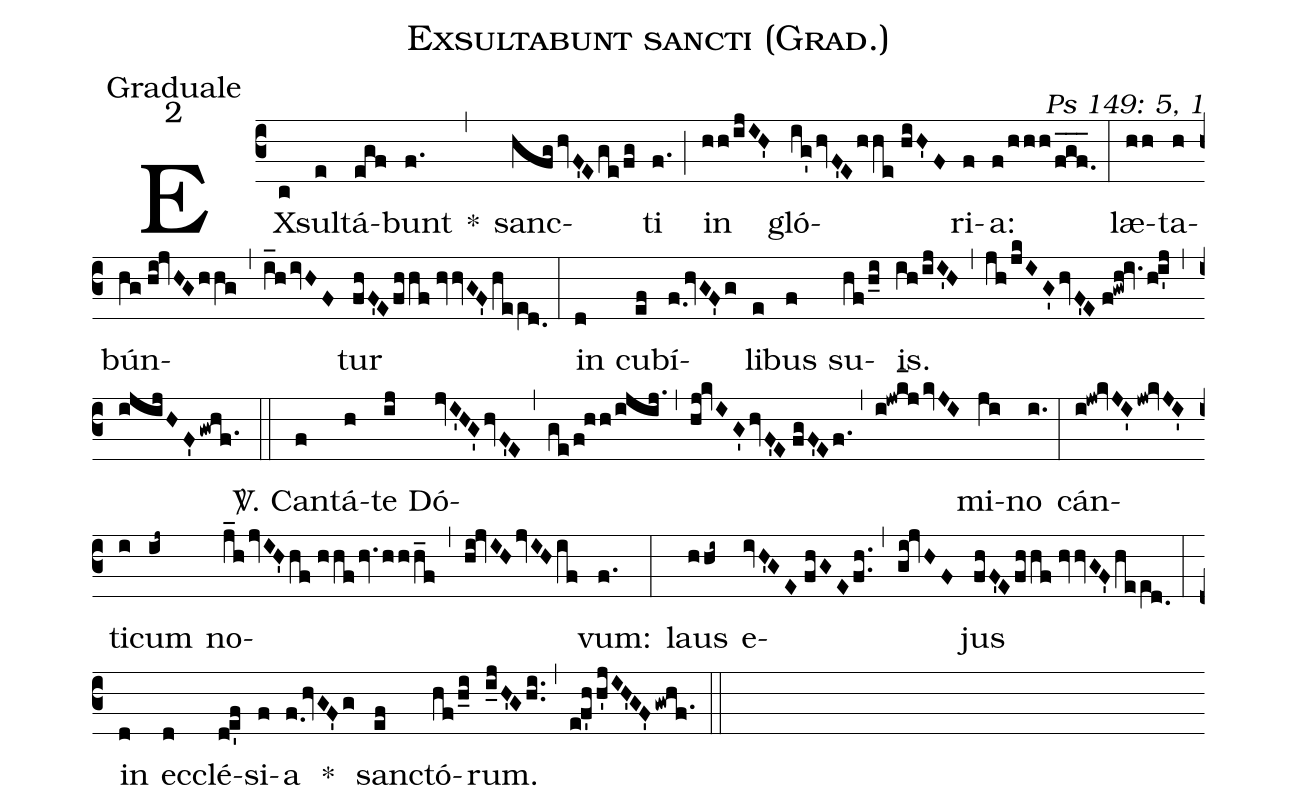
name: Exsultabunt sancti (Grad.);
office-part: Graduale;
mode: 2;
commentary: Ps 149: 5, 1;
%%
(c3) EX(c)sul(e)tá(egf)bunt(f.) *(,) sanc(hfghvF'Ege/fg)ti(f.) (;) in(hh/ijIH') gló(ig'hvF'Ehhe//hiH'F)ri(f)a:(f/hhh/f_g_f._) (:)
læ(hh)ta(h)bún(hg//hi!jvHGhhg)(,)(i_hivHF)tur(fhF'Efhhf//hvvGF'hee[ll:1]d.0) (:)
in(d) cu(ef)bí(f.0/[-0.5]hvGF'g)li(e)bus(f) su(hf/h_i)is.(ih/ijI'H) (,) (jh/jkIG'hvF'E//f!gwh!iv.hi'j) (,) (ijijHF'gwhf.1) (::)
<sp>V/</sp>. Can(f)tá(h)te(ij) Dó(jvI'HG'hvF'E)(,)(ge/f!hh/ijij.)(,)(hj!kvIG'hvF'E//fgF'Ef.)(,)(i!jwk_[hl:1]jkvJI)mi(ji)no(i.) (:)
cán(i!jw!kvJI'jw!kvJI')ti(i)cum(ij~) no(j_hjvIH'hf//hhfhv.hhh_f)(,)(hi!jvIHjvIHif)vum:(f.) (:)
laus(hhi~) e(ivH'GE//fhGEfh..)(,)(gi!jvHF)jus(fhF'Efhhf//hvvGF'hee[ll:1]d.0) (:)
in(d) ec(d)clé(de'f)si(f)a(f.0/[-0.5]hvGF'g) *()
sanc(ef)tó(hf/h_i)rum.(i_jH'Ghi..) (,) (ef'hh'jIH'GF'gwhf.1) (::)
